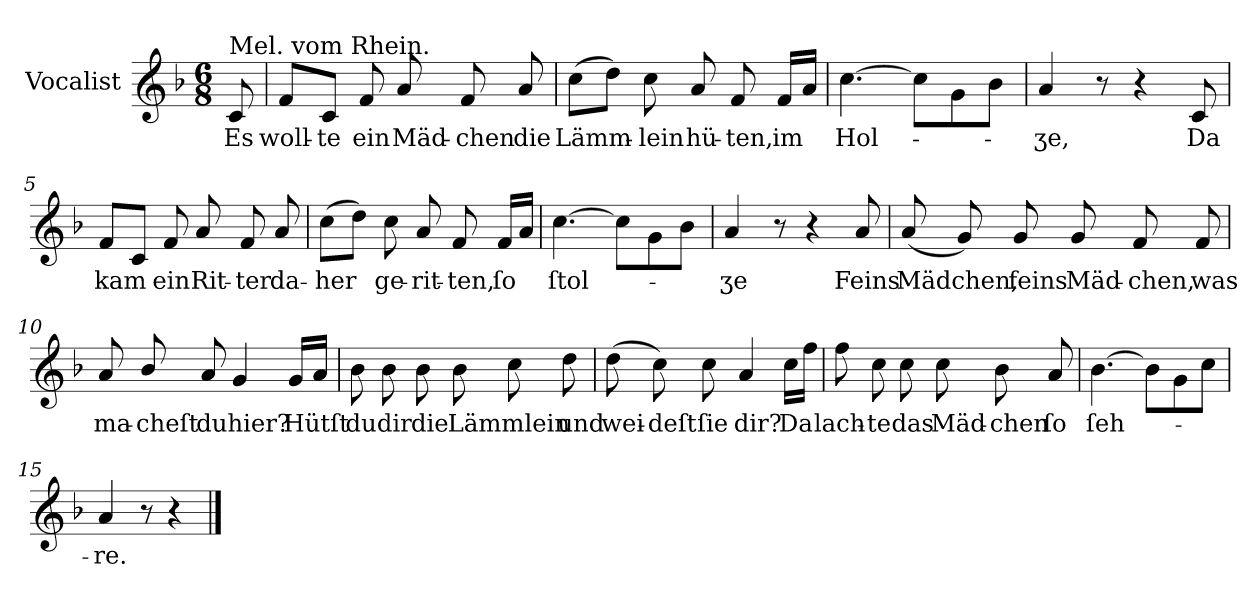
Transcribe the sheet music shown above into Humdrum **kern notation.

**kern	**text
*part1	*part1
*staff1	*staff1
*I"Vocalist	*
*k[b-]	*
*F:	*
*M6/8	*
=	=
!LO:TX:a:t=Mel. vom Rhein.	!
8c	Es
=1	=1
8fL	woll-
8cJ	-te
8f	ein
8a	Mäd-
8f	-chen
8a	die
=2	=2
(8ccL	Lämm-
8ddJ)	.
8cc	-lein
8a	hü-
8f	-ten,
16fLL	im
16aJJ	.
=3	=3
[4.cc	Hol-
8cc\L]	.
8g	.
8b-J	.
=4	=4
4a	-ʒe,
8r	.
4r	.
8c	Da
=5	=5
8fL	kam
8cJ	.
8f	ein
8a	Rit-
8f	-ter
8a	da-
=6	=6
(8ccL	-her
8ddJ)	.
8cc	ge-
8a	-rit-
8f	-ten,
16fLL	ſo
16aJJ	.
=7	=7
[4.cc	ſtol-
8cc\L]	.
8g	.
8b-J	.
=8	=8
4a	-ʒe
8r	.
4r	.
8a	Feins
=9	=9
(8a	Mädchen,
8g)	.
8g	feins
8g	Mäd-
8f	-chen,
8f	was
=10	=10
8a	ma-
8b-/	-cheſt
8a	du
4g	hier?
16gLL	Hütſt
16aJJ	.
=11	=11
8b-	du
8b-	dir
8b-	die
8b-	Lämmlein
8cc	.
8dd	und
=12	=12
(8dd	wei-
8cc)	-deſt
8cc	ſie
4a	dir?
16ccLL	Da
16ffJJ	.
=13	=13
8ff	lach-
8cc	-te
8cc	das
8cc	Mäd-
8b-	-chen
8a	ſo
=14	=14
[4.b-	ſeh-
8b-\L]	.
8g	.
8ccJ	.
=15	=15
4a	-re.
8r	.
4r	.
==	==
*-	*-
